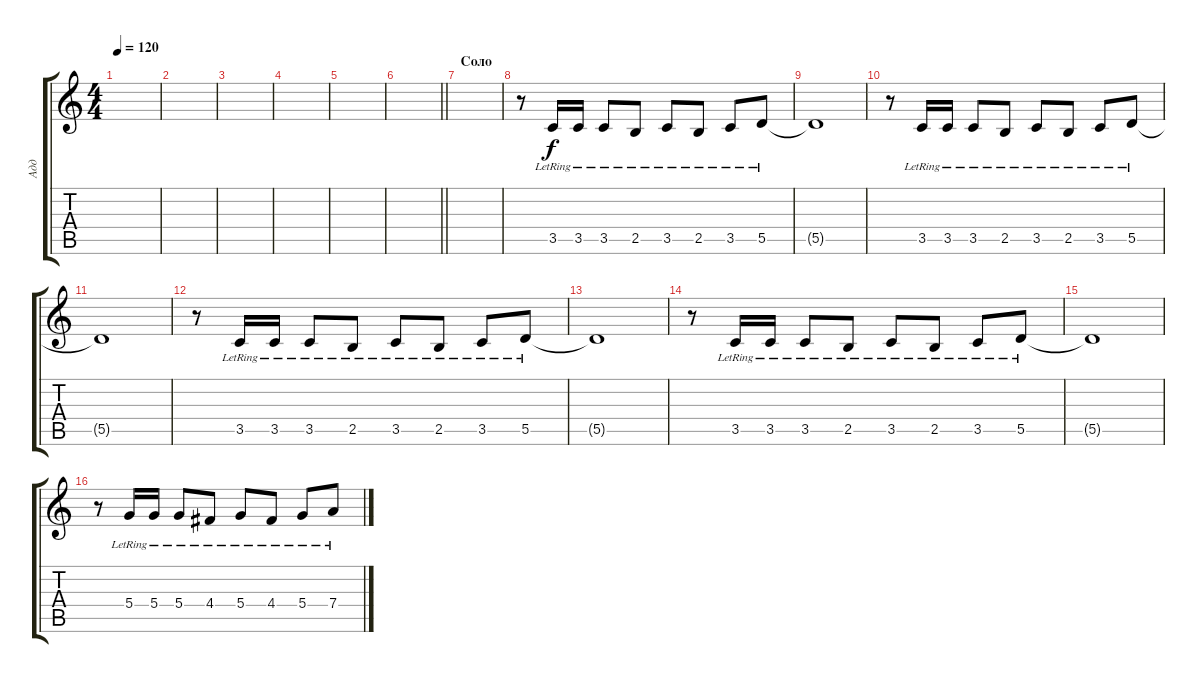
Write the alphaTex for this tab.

\track ("Адд" "Адд") {instrument electricguitarjazz}
\staff {score tabs}
\tuning (E4 B3 G3 D3 A2 E2) {hide}
\ts (4 4)
\tempo 120
\clef g2
\ks c
|
|
|
|
|
\barLineRight lightlight
|
\section ("" "Соло")
|
r.8 3.5{lr}.16 3.5{lr}.16 3.5{lr}.8 2.5{lr}.8 3.5{lr}.8 2.5{lr}.8 3.5{lr}.8 5.5{lr}.8 |
5.5{t}.1 |
r.8 3.5{lr}.16 3.5{lr}.16 3.5{lr}.8 2.5{lr}.8 3.5{lr}.8 2.5{lr}.8 3.5{lr}.8 5.5{lr}.8 |
5.5{t}.1 |
r.8 3.5{lr}.16 3.5{lr}.16 3.5{lr}.8 2.5{lr}.8 3.5{lr}.8 2.5{lr}.8 3.5{lr}.8 5.5{lr}.8 |
5.5{t}.1 |
r.8 3.5{lr}.16 3.5{lr}.16 3.5{lr}.8 2.5{lr}.8 3.5{lr}.8 2.5{lr}.8 3.5{lr}.8 5.5{lr}.8 |
5.5{t}.1 |
r.8 5.4{lr}.16 5.4{lr}.16 5.4{lr}.8 4.4{lr}.8 5.4{lr}.8 4.4{lr}.8 5.4{lr}.8 7.4{lr}.8
